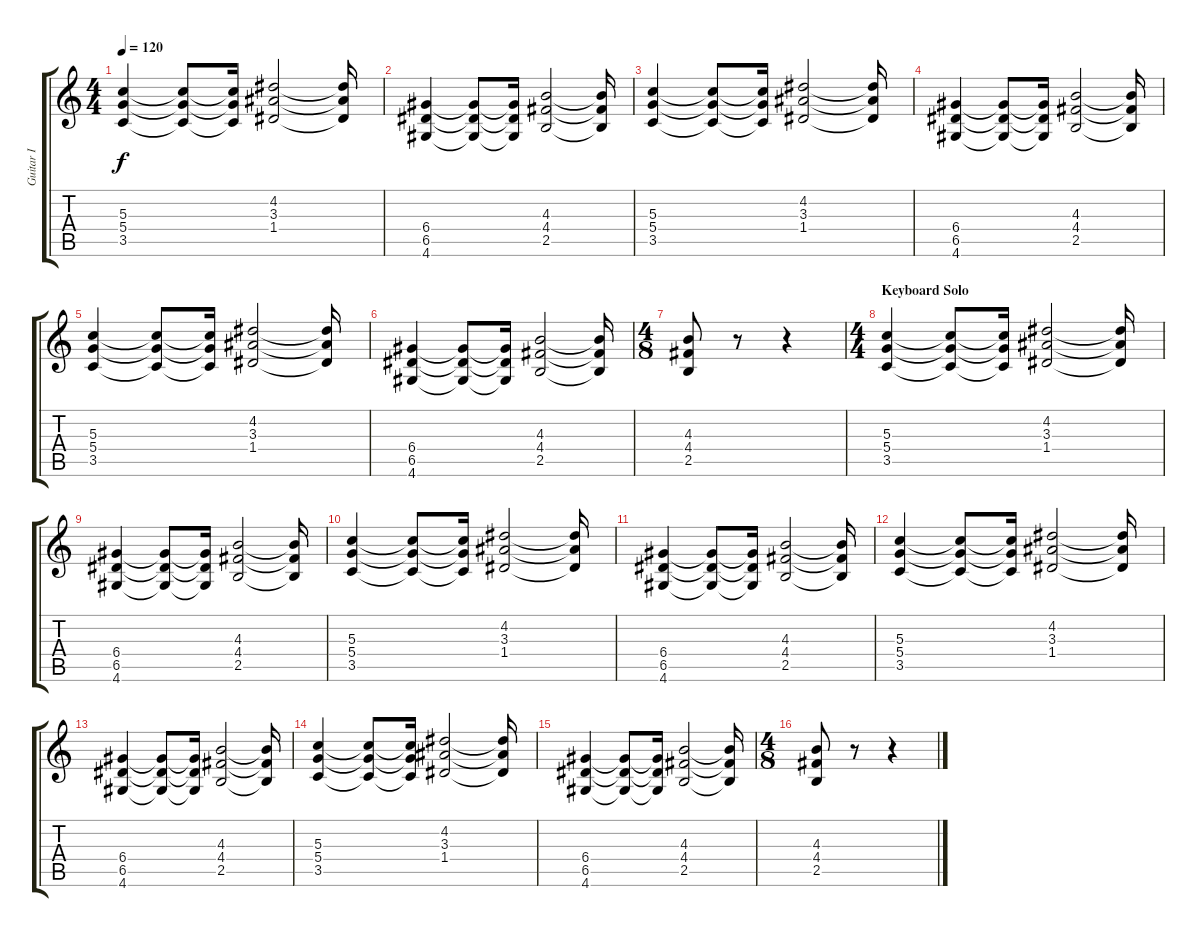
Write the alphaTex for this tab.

\track ("Guitar I" "Guitar I") {instrument distortionguitar}
\staff {score tabs}
\tuning (E4 B3 G3 D3 A2 E2) {hide}
\ts (4 4)
\tempo 120
\clef g2
\ks c
(5.3 5.4 3.5).4{dy f} (5.3{t} 5.4{t} 3.5{t}).8 (5.3{t} 5.4{t} 3.5{t}).16 (4.2 3.3 1.4).2 (4.2{t} 3.3{t} 1.4{t}).16 |
(6.4 6.5 4.6).4 (6.4{t} 6.5{t} 4.6{t}).8 (6.4{t} 6.5{t} 4.6{t}).16 (4.3 4.4 2.5).2 (4.3{t} 4.4{t} 2.5{t}).16 |
(5.3 5.4 3.5).4 (5.3{t} 5.4{t} 3.5{t}).8 (5.3{t} 5.4{t} 3.5{t}).16 (4.2 3.3 1.4).2 (4.2{t} 3.3{t} 1.4{t}).16 |
(6.4 6.5 4.6).4 (6.4{t} 6.5{t} 4.6{t}).8 (6.4{t} 6.5{t} 4.6{t}).16 (4.3 4.4 2.5).2 (4.3{t} 4.4{t} 2.5{t}).16 |
(5.3 5.4 3.5).4 (5.3{t} 5.4{t} 3.5{t}).8 (5.3{t} 5.4{t} 3.5{t}).16 (4.2 3.3 1.4).2 (4.2{t} 3.3{t} 1.4{t}).16 |
(6.4 6.5 4.6).4 (6.4{t} 6.5{t} 4.6{t}).8 (6.4{t} 6.5{t} 4.6{t}).16 (4.3 4.4 2.5).2 (4.3{t} 4.4{t} 2.5{t}).16 |
\ts (4 8)
(4.3 4.4 2.5).8 r.8 r.4 |
\ts (4 4)
\section ("" "Keyboard Solo")
(5.3 5.4 3.5).4 (5.3{t} 5.4{t} 3.5{t}).8 (5.3{t} 5.4{t} 3.5{t}).16 (4.2 3.3 1.4).2 (4.2{t} 3.3{t} 1.4{t}).16 |
(6.4 6.5 4.6).4 (6.4{t} 6.5{t} 4.6{t}).8 (6.4{t} 6.5{t} 4.6{t}).16 (4.3 4.4 2.5).2 (4.3{t} 4.4{t} 2.5{t}).16 |
(5.3 5.4 3.5).4 (5.3{t} 5.4{t} 3.5{t}).8 (5.3{t} 5.4{t} 3.5{t}).16 (4.2 3.3 1.4).2 (4.2{t} 3.3{t} 1.4{t}).16 |
(6.4 6.5 4.6).4 (6.4{t} 6.5{t} 4.6{t}).8 (6.4{t} 6.5{t} 4.6{t}).16 (4.3 4.4 2.5).2 (4.3{t} 4.4{t} 2.5{t}).16 |
(5.3 5.4 3.5).4 (5.3{t} 5.4{t} 3.5{t}).8 (5.3{t} 5.4{t} 3.5{t}).16 (4.2 3.3 1.4).2 (4.2{t} 3.3{t} 1.4{t}).16 |
(6.4 6.5 4.6).4 (6.4{t} 6.5{t} 4.6{t}).8 (6.4{t} 6.5{t} 4.6{t}).16 (4.3 4.4 2.5).2 (4.3{t} 4.4{t} 2.5{t}).16 |
(5.3 5.4 3.5).4 (5.3{t} 5.4{t} 3.5{t}).8 (5.3{t} 5.4{t} 3.5{t}).16 (4.2 3.3 1.4).2 (4.2{t} 3.3{t} 1.4{t}).16 |
(6.4 6.5 4.6).4 (6.4{t} 6.5{t} 4.6{t}).8 (6.4{t} 6.5{t} 4.6{t}).16 (4.3 4.4 2.5).2 (4.3{t} 4.4{t} 2.5{t}).16 |
\ts (4 8)
(4.3 4.4 2.5).8 r.8 r.4
